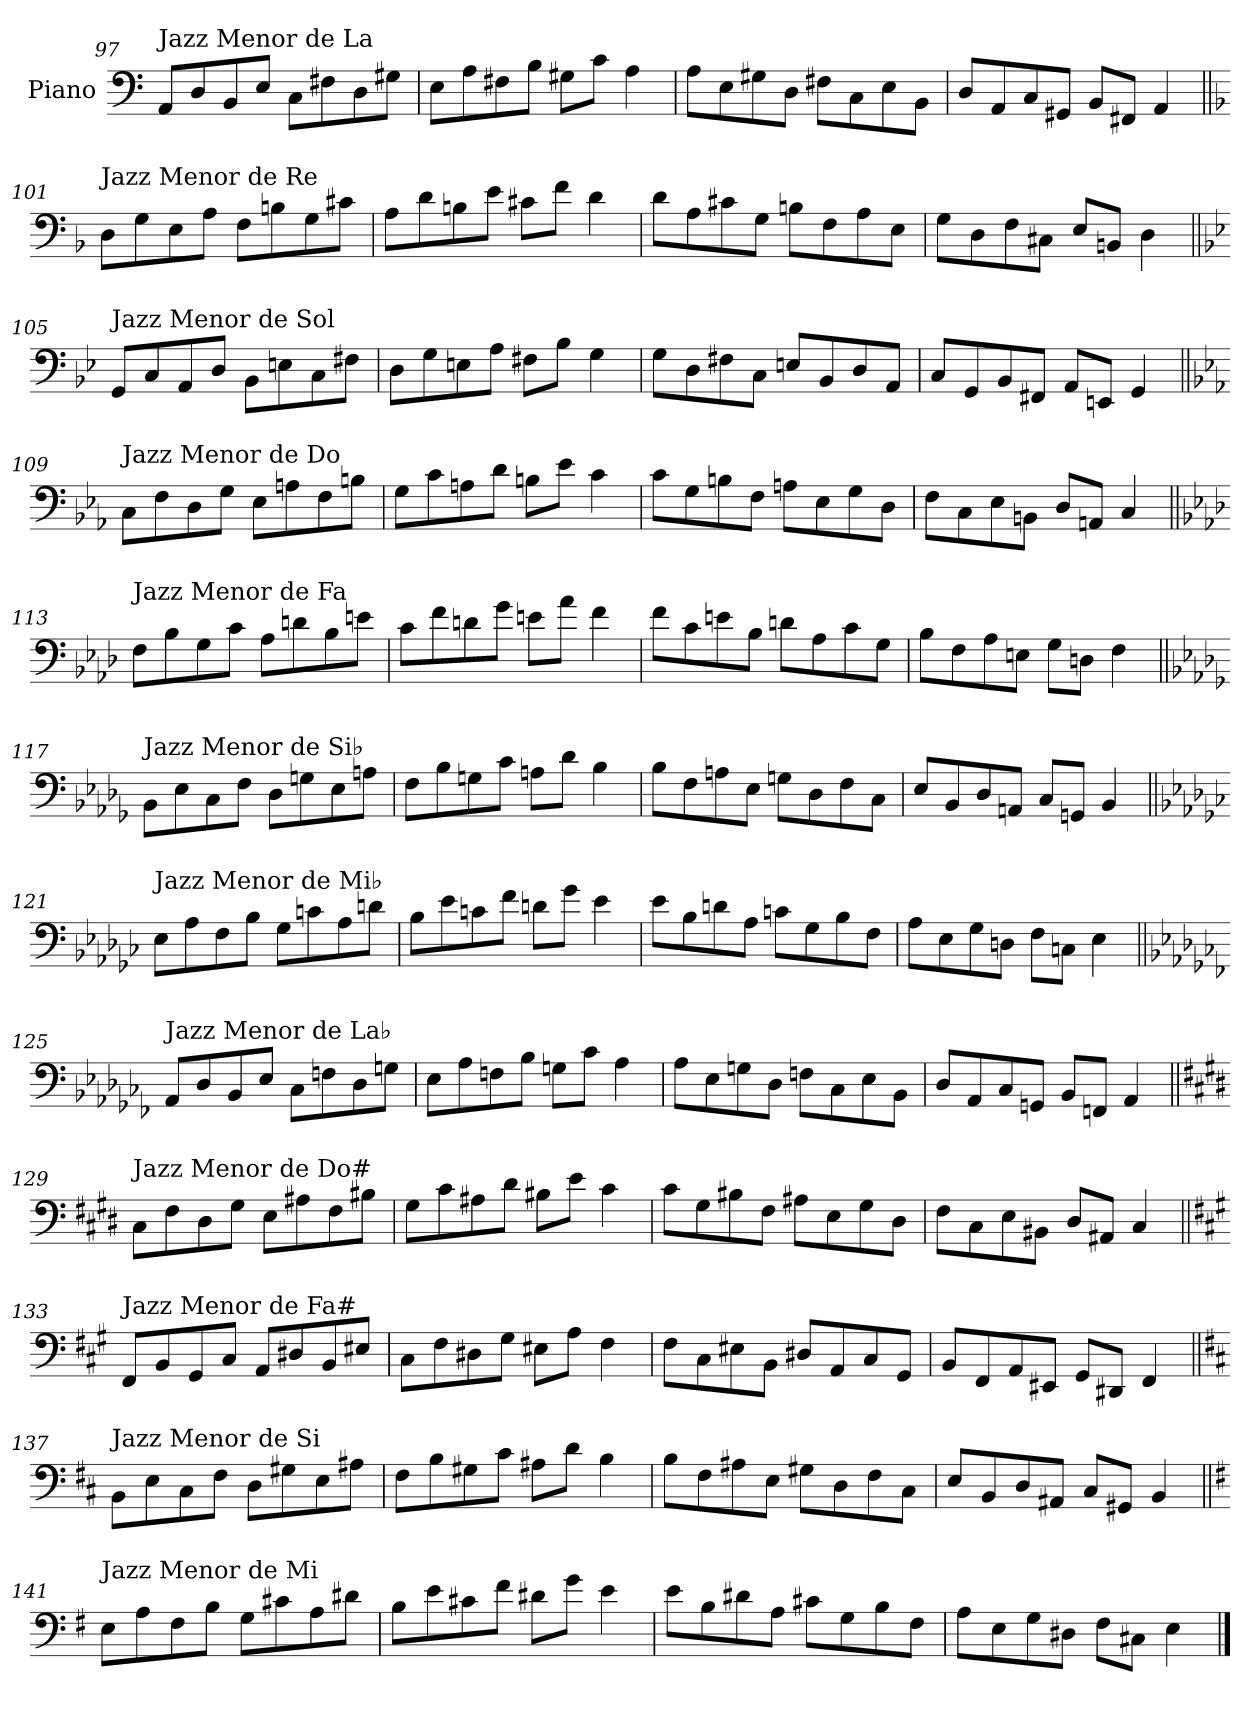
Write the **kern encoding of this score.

**kern
*part1
*staff1
*I"Piano
*I'Pno.
!!LO:PB:g=z
*clefF4
*k[]
=97
!LO:TX:a:t=Jazz Menor de La
8AA/L
8D/
8BB/
8E/J
8C\L
8F#X\
8D\
8G#X\J
=98
8E\L
8A\
8F#X\
8B\J
8G#X\L
8c\J
4A\
=99
8A\L
8E\
8G#X\
8D\J
8F#X\L
8C\
8E\
8BB\J
=100
8D/L
8AA/
8C/
8GG#X/J
8BB/L
8FF#X/J
4AA/
!!LO:LB:g=z
=101||
*k[b-]
!LO:TX:a:t=Jazz Menor de Re
8D\L
8G\
8E\
8A\J
8F\L
8Bn\
8G\
8c#X\J
=102
8A\L
8d\
8Bn\
8e\J
8c#X\L
8f\J
4d\
=103
8d\L
8A\
8c#X\
8G\J
8Bn\L
8F\
8A\
8E\J
=104
8G\L
8D\
8F\
8C#X\J
8E/L
8BBn/J
4D\
!!LO:LB:g=z
=105||
*k[b-e-]
!LO:TX:a:t=Jazz Menor de Sol
8GG/L
8C/
8AA/
8D/J
8BB-\L
8En\
8C\
8F#X\J
=106
8D\L
8G\
8En\
8A\J
8F#X\L
8B-\J
4G\
=107
8G\L
8D\
8F#X\
8C\J
8En/L
8BB-/
8D/
8AA/J
=108
8C/L
8GG/
8BB-/
8FF#X/J
8AA/L
8EEn/J
4GG/
!!LO:LB:g=z
=109||
*k[b-e-a-]
!LO:TX:a:t=Jazz Menor de Do
8C\L
8F\
8D\
8G\J
8E-\L
8An\
8F\
8Bn\J
=110
8G\L
8c\
8An\
8d\J
8Bn\L
8e-\J
4c\
=111
8c\L
8G\
8Bn\
8F\J
8An\L
8E-\
8G\
8D\J
=112
8F\L
8C\
8E-\
8BBn\J
8D/L
8AAn/J
4C/
!!LO:LB:g=z
=113||
*k[b-e-a-d-]
!LO:TX:a:t=Jazz Menor de Fa
8F\L
8B-\
8G\
8c\J
8A-\L
8dn\
8B-\
8en\J
=114
8c\L
8f\
8dn\
8g\J
8en\L
8a-\J
4f\
=115
8f\L
8c\
8en\
8B-\J
8dn\L
8A-\
8c\
8G\J
=116
8B-\L
8F\
8A-\
8En\J
8G\L
8Dn\J
4F\
!!LO:LB:g=z
=117||
*k[b-e-a-d-g-]
!LO:TX:a:t=Jazz Menor de Si♭
8BB-\L
8E-\
8C\
8F\J
8D-\L
8Gn\
8E-\
8An\J
=118
8F\L
8B-\
8Gn\
8c\J
8An\L
8d-\J
4B-\
=119
8B-\L
8F\
8An\
8E-\J
8Gn\L
8D-\
8F\
8C\J
=120
8E-/L
8BB-/
8D-/
8AAn/J
8C/L
8GGn/J
4BB-/
!!LO:LB:g=z
=121||
*k[b-e-a-d-g-c-]
!LO:TX:a:t=Jazz Menor de Mi♭
8E-\L
8A-\
8F\
8B-\J
8G-\L
8cn\
8A-\
8dn\J
=122
8B-\L
8e-\
8cn\
8f\J
8dn\L
8g-\J
4e-\
=123
8e-\L
8B-\
8dn\
8A-\J
8cn\L
8G-\
8B-\
8F\J
=124
8A-\L
8E-\
8G-\
8Dn\J
8F\L
8Cn\J
4E-\
!!LO:LB:g=z
=125||
*k[b-e-a-d-g-c-f-]
!LO:TX:a:t=Jazz Menor de La♭
8AA-/L
8D-/
8BB-/
8E-/J
8C-\L
8Fn\
8D-\
8Gn\J
=126
8E-\L
8A-\
8Fn\
8B-\J
8Gn\L
8c-\J
4A-\
=127
8A-\L
8E-\
8Gn\
8D-\J
8Fn\L
8C-\
8E-\
8BB-\J
=128
8D-/L
8AA-/
8C-/
8GGn/J
8BB-/L
8FFn/J
4AA-/
!!LO:LB:g=z
=129||
*k[f#c#g#d#]
!LO:TX:a:t=Jazz Menor de Do#
8C#\L
8F#\
8D#\
8G#\J
8E\L
8A#X\
8F#\
8B#X\J
=130
8G#\L
8c#\
8A#X\
8d#\J
8B#X\L
8e\J
4c#\
=131
8c#\L
8G#\
8B#X\
8F#\J
8A#X\L
8E\
8G#\
8D#\J
=132
8F#\L
8C#\
8E\
8BB#X\J
8D#/L
8AA#X/J
4C#/
!!LO:LB:g=z
=133||
*k[f#c#g#]
!LO:TX:a:t=Jazz Menor de Fa#
8FF#/L
8BB/
8GG#/
8C#/J
8AA/L
8D#X/
8BB/
8E#X/J
=134
8C#\L
8F#\
8D#X\
8G#\J
8E#X\L
8A\J
4F#\
=135
8F#\L
8C#\
8E#X\
8BB\J
8D#X/L
8AA/
8C#/
8GG#/J
=136
8BB/L
8FF#/
8AA/
8EE#X/J
8GG#/L
8DD#X/J
4FF#/
!!LO:LB:g=z
=137||
*k[f#c#]
!LO:TX:a:t=Jazz Menor de Si
8BB\L
8E\
8C#\
8F#\J
8D\L
8G#X\
8E\
8A#X\J
=138
8F#\L
8B\
8G#X\
8c#\J
8A#X\L
8d\J
4B\
=139
8B\L
8F#\
8A#X\
8E\J
8G#X\L
8D\
8F#\
8C#\J
=140
8E/L
8BB/
8D/
8AA#X/J
8C#/L
8GG#X/J
4BB/
!!LO:LB:g=z
=141||
*k[f#]
!LO:TX:a:t=Jazz Menor de Mi
8E\L
8A\
8F#\
8B\J
8G\L
8c#X\
8A\
8d#X\J
=142
8B\L
8e\
8c#X\
8f#\J
8d#X\L
8g\J
4e\
=143
8e\L
8B\
8d#X\
8A\J
8c#X\L
8G\
8B\
8F#\J
=144
8A\L
8E\
8G\
8D#X\J
8F#\L
8C#X\J
4E\
==
*-
